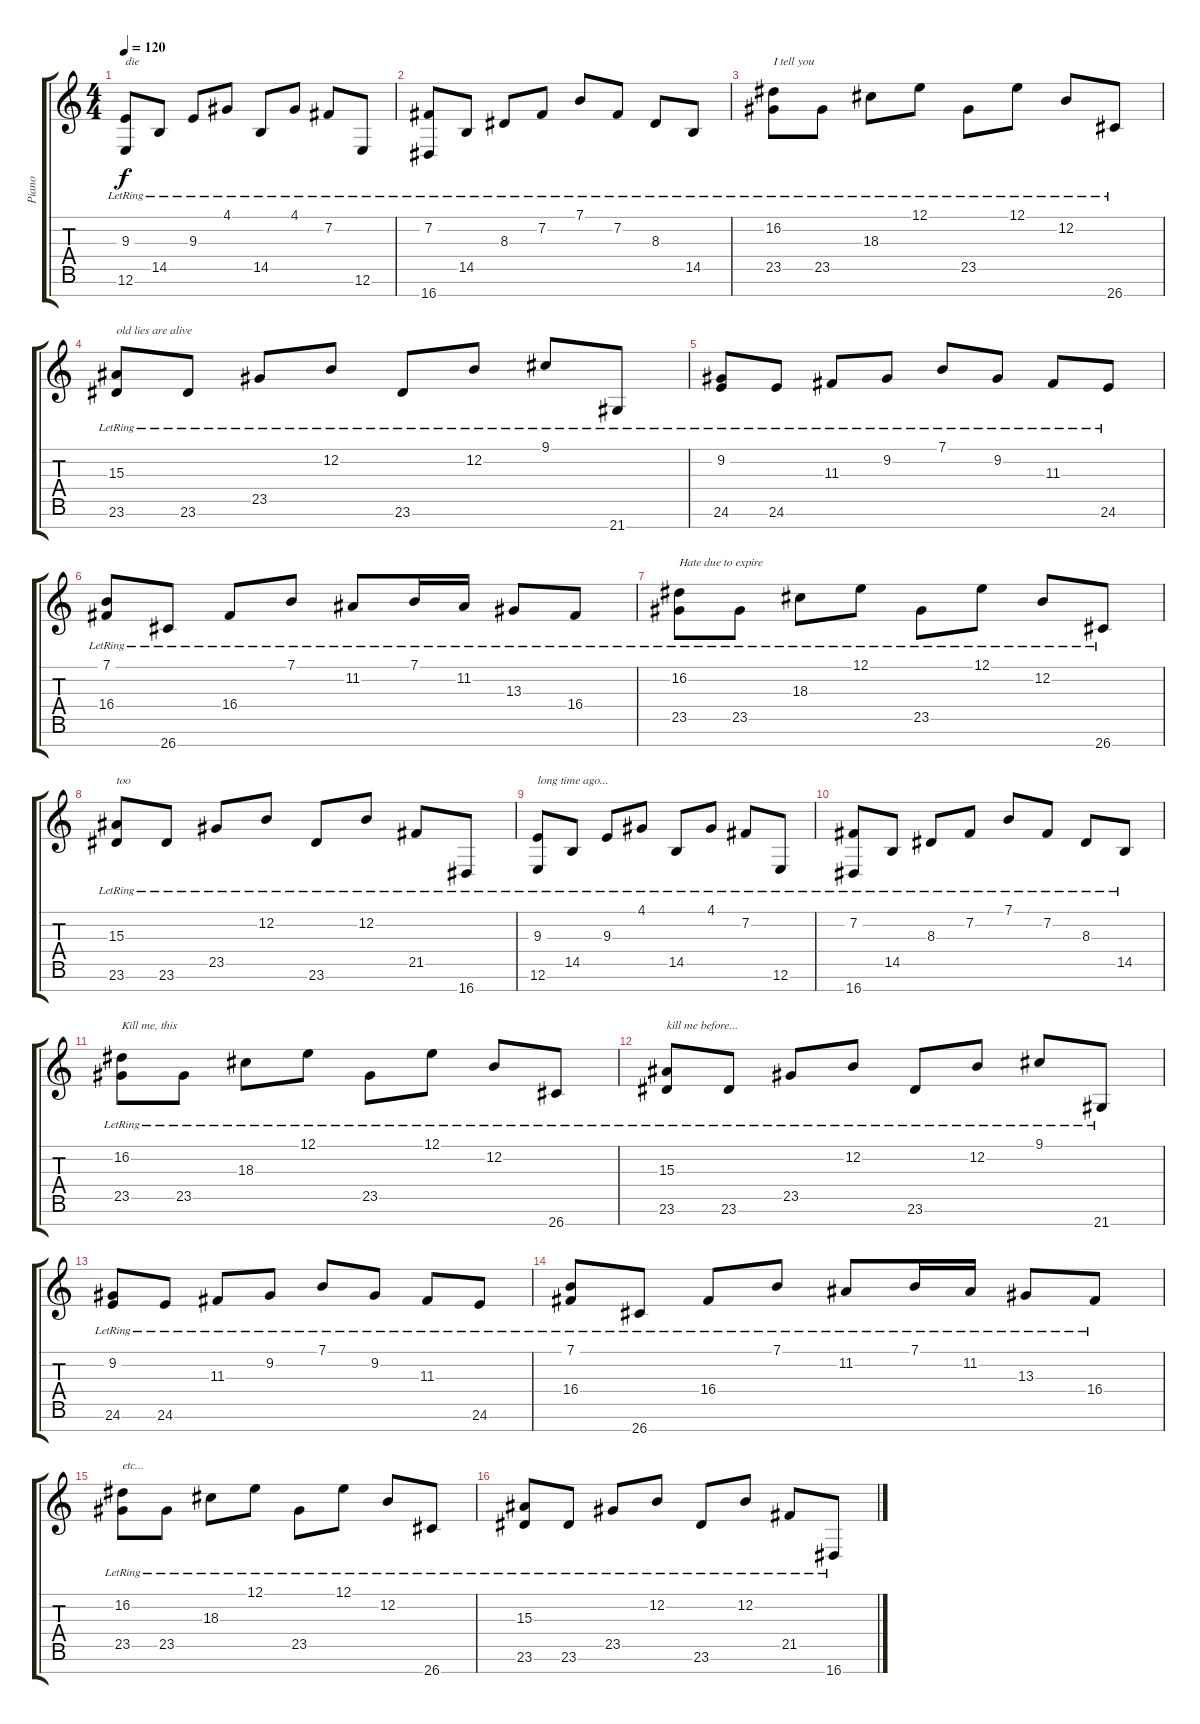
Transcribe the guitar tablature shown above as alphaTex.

\track ("Piano" "Piano") {instrument acousticgrandpiano}
\staff {score tabs}
\tuning (E4 B3 G3 D3 A2 E2 B1) {hide}
\ts (4 4)
\tempo 120
\clef g2
\ks c
(9.3{lr} 12.6{lr}).8{txt "die" dy f} 14.5{lr}.8 9.3{lr}.8 4.1{lr}.8 14.5{lr}.8 4.1{lr}.8 7.2{lr}.8 12.6{lr}.8 |
(7.2{lr} 16.7{lr}).8 14.5{lr}.8 8.3{lr}.8 7.2{lr}.8 7.1{lr}.8 7.2{lr}.8 8.3{lr}.8 14.5{lr}.8 |
(16.2{lr} 23.5{lr}).8{txt "I tell you"} 23.5{lr}.8 18.3{lr}.8 12.1{lr}.8 23.5{lr}.8 12.1{lr}.8 12.2{lr}.8 26.7{lr}.8 |
(15.3{lr} 23.6{lr}).8{txt "old lies are alive"} 23.6{lr}.8 23.5{lr}.8 12.2{lr}.8 23.6{lr}.8 12.2{lr}.8 9.1{lr}.8 21.7{lr}.8 |
(9.2{lr} 24.6{lr}).8 24.6{lr}.8 11.3{lr}.8 9.2{lr}.8 7.1{lr}.8 9.2{lr}.8 11.3{lr}.8 24.6{lr}.8 |
(7.1{lr} 16.4{lr}).8 26.7{lr}.8 16.4{lr}.8 7.1{lr}.8 11.2{lr}.8 7.1{lr}.16 11.2{lr}.16 13.3{lr}.8 16.4{lr}.8 |
(16.2{lr} 23.5{lr}).8{txt "Hate due to expire"} 23.5{lr}.8 18.3{lr}.8 12.1{lr}.8 23.5{lr}.8 12.1{lr}.8 12.2{lr}.8 26.7{lr}.8 |
(15.3{lr} 23.6{lr}).8{txt "too"} 23.6{lr}.8 23.5{lr}.8 12.2{lr}.8 23.6{lr}.8 12.2{lr}.8 21.5{lr}.8 16.7{lr}.8 |
(9.3{lr} 12.6{lr}).8{txt "long time ago..."} 14.5{lr}.8 9.3{lr}.8 4.1{lr}.8 14.5{lr}.8 4.1{lr}.8 7.2{lr}.8 12.6{lr}.8 |
(7.2{lr} 16.7{lr}).8 14.5{lr}.8 8.3{lr}.8 7.2{lr}.8 7.1{lr}.8 7.2{lr}.8 8.3{lr}.8 14.5{lr}.8 |
(16.2{lr} 23.5{lr}).8{txt "Kill me, this"} 23.5{lr}.8 18.3{lr}.8 12.1{lr}.8 23.5{lr}.8 12.1{lr}.8 12.2{lr}.8 26.7{lr}.8 |
(15.3{lr} 23.6{lr}).8{txt "kill me before..."} 23.6{lr}.8 23.5{lr}.8 12.2{lr}.8 23.6{lr}.8 12.2{lr}.8 9.1{lr}.8 21.7{lr}.8 |
(9.2{lr} 24.6{lr}).8 24.6{lr}.8 11.3{lr}.8 9.2{lr}.8 7.1{lr}.8 9.2{lr}.8 11.3{lr}.8 24.6{lr}.8 |
(7.1{lr} 16.4{lr}).8 26.7{lr}.8 16.4{lr}.8 7.1{lr}.8 11.2{lr}.8 7.1{lr}.16 11.2{lr}.16 13.3{lr}.8 16.4{lr}.8 |
(16.2{lr} 23.5{lr}).8{txt "etc..."} 23.5{lr}.8 18.3{lr}.8 12.1{lr}.8 23.5{lr}.8 12.1{lr}.8 12.2{lr}.8 26.7{lr}.8 |
(15.3{lr} 23.6{lr}).8 23.6{lr}.8 23.5{lr}.8 12.2{lr}.8 23.6{lr}.8 12.2{lr}.8 21.5{lr}.8 16.7{lr}.8
